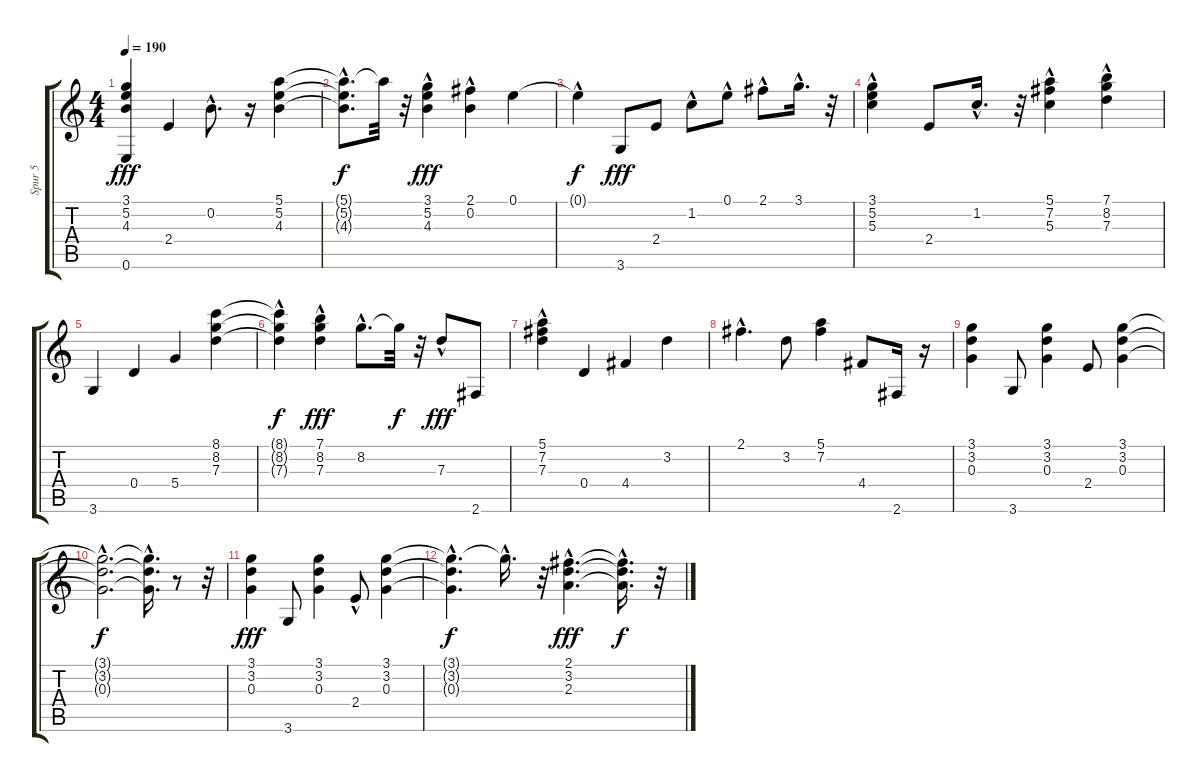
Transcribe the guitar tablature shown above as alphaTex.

\track ("Spur 5" "Spur 5") {instrument acousticguitarsteel}
\staff {score tabs}
\tuning (E4 B3 G3 D3 A2 E2) {hide}
\ts (4 4)
\tempo 190
\clef g2
\ks c
(3.1 5.2 4.3 0.6).4{dy fff} 2.4.4 0.2{hac}.8{d} r.16 (5.1 5.2 4.3).4 |
(5.1{hac t} 5.2{t} 4.3{hac t}).8{d dy f} 5.1{t}.32 r.32 (3.1 5.2{hac} 4.3{hac}).4{dy fff} (2.1 0.2{hac}).4 0.1.4 |
0.1{hac t}.4{dy f} 3.6.8{dy fff} 2.4.8 1.2{hac}.8 0.1{hac}.8 2.1{hac}.8 3.1{hac}.16{d} r.32 |
(3.1{hac} 5.2 5.3).4 2.4.8 1.2{hac}.16{d} r.32 (5.1{hac} 7.2{hac} 5.3{hac}).4 (7.1{hac} 8.2 7.3).4 |
3.6.4 0.4.4 5.4.4 (8.1 8.2 7.3).4 |
(8.1{t} 8.2{hac t} 7.3{hac t}).4{dy f} (7.1{hac} 8.2{hac} 7.3).4{dy fff} 8.2{hac}.8{d} 8.2{t}.32{dy f} r.32 7.3{hac}.8{dy fff} 2.6.8 |
(5.1 7.2{hac} 7.3).4 0.4.4 4.4.4 3.2.4 |
2.1{hac}.4{d} 3.2.8 (5.1 7.2).4 4.4.8 2.6.16 r.16 |
(3.1 3.2 0.3).4 3.6.8 (3.1 3.2 0.3).4 2.4.8 (3.1 3.2 0.3).4 |
(3.1{hac t} 3.2{hac t} 0.3{hac t}).2{d dy f} (3.1{t} 3.2{hac t} 0.3{t}).16{d} r.8 r.32 |
(3.1 3.2 0.3).4{dy fff} 3.6.8 (3.1 3.2 0.3).4 2.4{hac}.8 (3.1 3.2 0.3).4 |
(3.1{hac t} 3.2{t} 0.3{t}).4{d dy f} 3.1{hac t}.16{d} r.32 (2.1{hac} 3.2{hac} 2.3{hac}).4{d dy fff} (2.1{t} 3.2{t} 2.3{hac t}).16{d dy f} r.32
